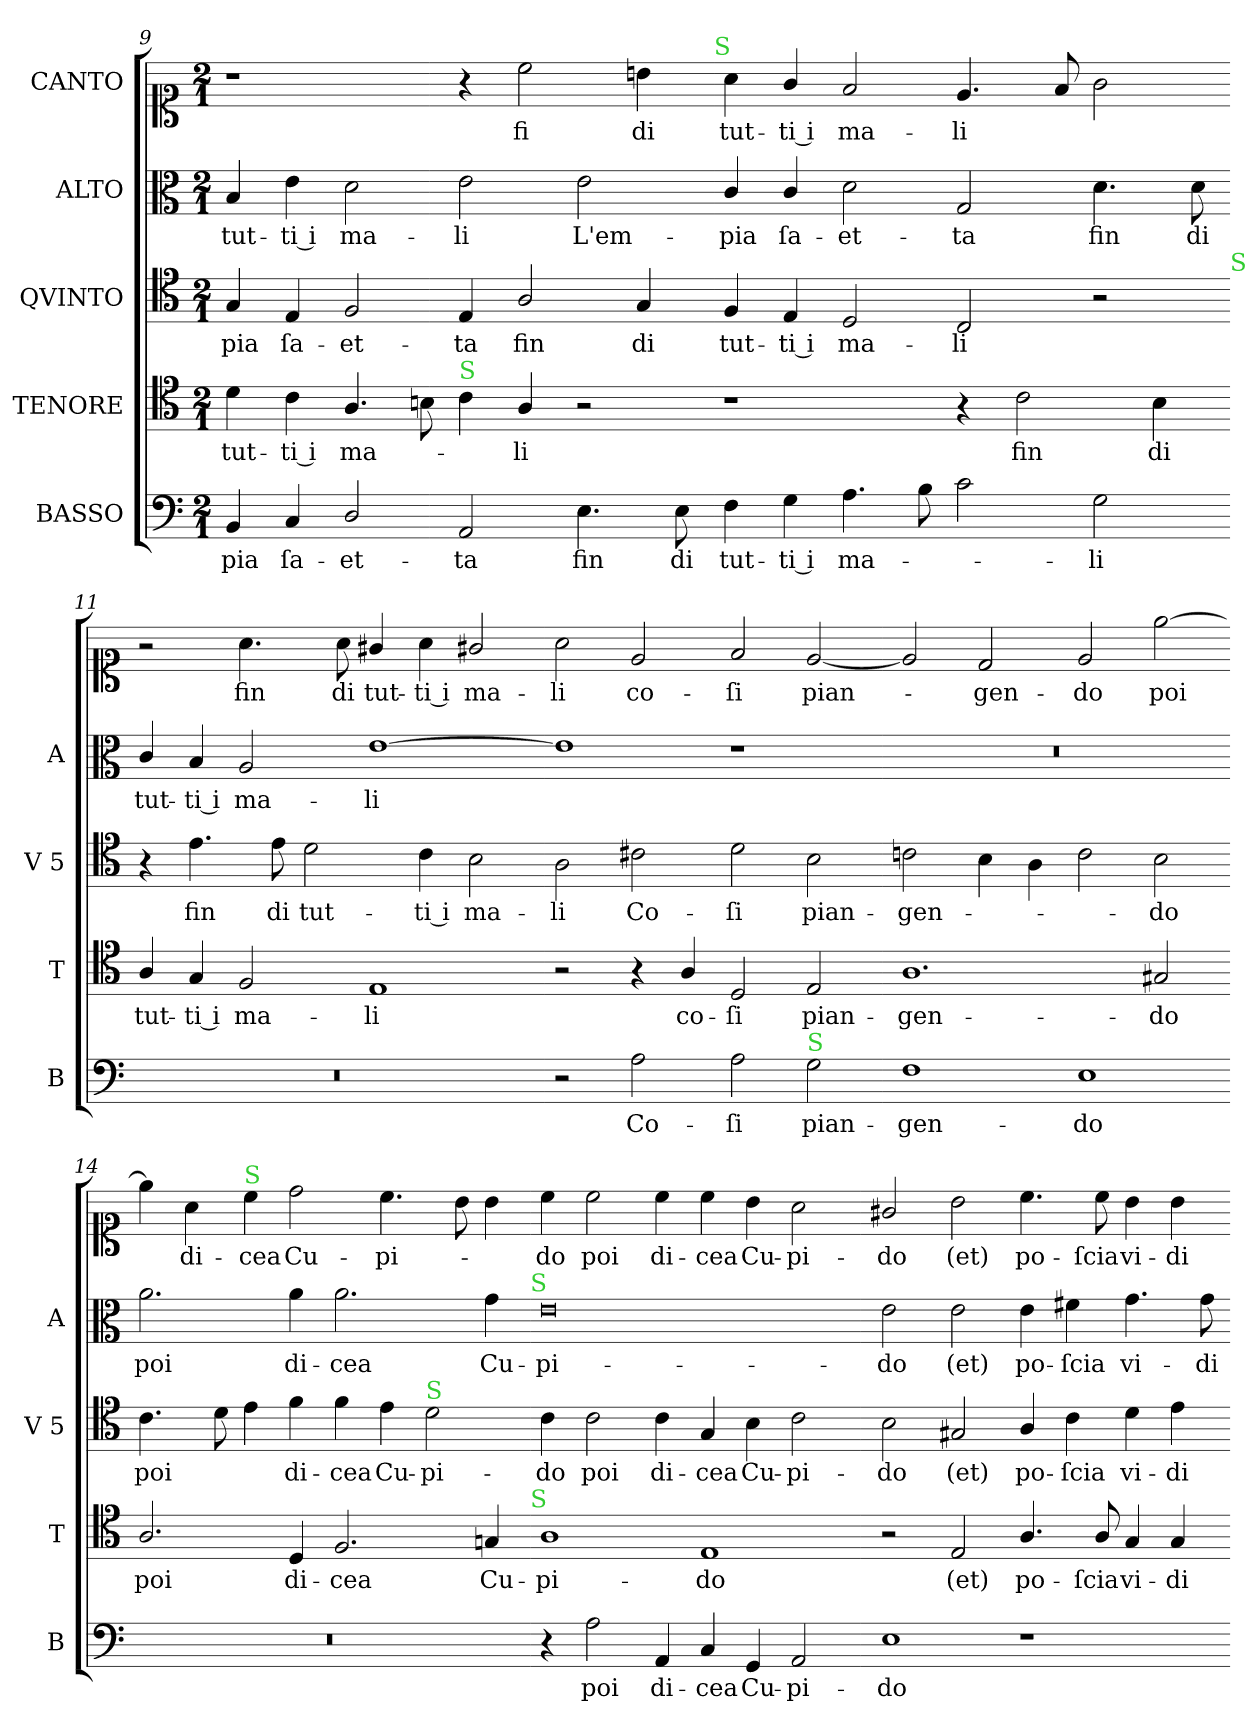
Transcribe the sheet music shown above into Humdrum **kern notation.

**kern	**text	**kern	**text	**kern	**text	**kern	**text	**kern	**text
*part5	*part5	*part4	*part4	*part3	*part3	*part2	*part2	*part1	*part1
*staff5	*staff5	*staff4	*staff4	*staff3	*staff3	*staff2	*staff2	*staff1	*staff1
*I"BASSO	*	*I"TENORE	*	*I"QVINTO	*	*I"ALTO	*	*I"CANTO	*
*I'B	*	*I'T	*	*I'V 5	*	*I'A	*	*	*
*clefF4	*	*clefC4	*	*clefC4	*	*clefC3	*	*clefC1	*
*k[]	*	*k[]	*	*k[]	*	*k[]	*	*k[]	*
*A:aeo	*	*A:aeo	*	*A:aeo	*	*A:aeo	*	*A:aeo	*
*M2/1	*	*M2/1	*	*M2/1	*	*M2/1	*	*M2/1	*
=9	=9	=9	=9	=9	=9	=9	=9	=9	=9
4BB/	-pia	4d\	tut-	4G/	-pia	4B/	tut-	1r	.
4C/	ſa-	4c\	ti i	4E/	ſa-	4e\	ti i	.	.
2D/	-et-	4.A/	ma-	2F/	-et-	2d\	ma-	.	.
.	.	8Bn\	.	.	.	.	.	.	.
!	!	!LO:TX:a:color=limegreen:t=S	!	!	!	!	!	!	!
2AA/	-ta	4c\	.	4E/	-ta	2e\	-li	4r	.
.	.	4A/	-li	2A/	fin	.	.	2cc\	fi
4.E\	fin	2r	.	.	.	2e\	L'em-	.	.
.	.	.	.	4G/	di	.	.	4bn\	di
8E\	di	.	.	.	.	.	.	.	.
!	!	!	!	!	!	!	!	!LO:TX:a:color=limegreen:t=S	!
=10-	=10-	=10-	=10-	=10-	=10-	=10-	=10-	=10-	=10-
4F\	tut-	1r	.	4F/	tut-	4c/	-pia	4a\	tut-
4G\	ti i	.	.	4E/	ti i	4c/	ſa-	4g/	ti i
4.A\	ma-	.	.	2D/	ma-	2d\	-et-	2f/	ma-
8B\	.	.	.	.	.	.	.	.	.
2c\	.	4r	.	2C/	-li	2G/	-ta	4.e/	-li
.	.	2c\	fin	.	.	.	.	.	.
.	.	.	.	.	.	.	.	8f/	.
2G\	-li	.	.	2r	.	4.d\	fin	2g\	.
.	.	4B\	di	.	.	.	.	.	.
.	.	.	.	.	.	8d\	di	.	.
!	!	!	!	!LO:TX:a:color=limegreen:t=S	!	!	!	!	!
=11-	=11-	=11-	=11-	=11-	=11-	=11-	=11-	=11-	=11-
0r	.	4A/	tut-	4r	.	4c/	tut-	2r	.
.	.	4G/	ti i	4.e\	fin	4B/	ti i	.	.
.	.	2F/	ma-	.	.	2A/	ma-	4.a\	fin
.	.	.	.	8e\	di	.	.	.	.
.	.	.	.	2d\	tut-	.	.	.	.
.	.	.	.	.	.	.	.	8a\	di
.	.	1E	-li	.	.	[1e	-li	4g#X/	tut-
.	.	.	.	4c\	ti i	.	.	4a\	ti i
.	.	.	.	2B\	ma-	.	.	2g#X/	ma-
=12-	=12-	=12-	=12-	=12-	=12-	=12-	=12-	=12-	=12-
2r	.	2r	.	2A\	-li	1e]	.	2a\	-li
2A\	Co-	4r	.	2c#X\	Co-	.	.	2e/	co-
.	.	4A/	co-	.	.	.	.	.	.
2A\	-ſi	2D/	-ſi	2d\	-ſi	1r	.	2f/	-ſi
!LO:TX:a:color=limegreen:t=S	!	!	!	!	!	!	!	!	!
2G\	pian-	2E/	pian-	2B\	pian-	.	.	[2e/	pian-
=13-	=13-	=13-	=13-	=13-	=13-	=13-	=13-	=13-	=13-
1F	-gen-	1.A	-gen-	2cn\	-gen-	0r	.	2e/]	.
.	.	.	.	4B\	.	.	.	2d/	-gen-
.	.	.	.	4A\	.	.	.	.	.
1E	-do	.	.	2c\	.	.	.	2e/	-do
.	.	2G#X/	-do	2B\	-do	.	.	[2ee\	poi
=14-	=14-	=14-	=14-	=14-	=14-	=14-	=14-	=14-	=14-
0r	.	2.A/	poi	4.c\	poi	2.a\	poi	4ee\]	.
.	.	.	.	.	.	.	.	4a\	di-
.	.	.	.	8d\	.	.	.	.	.
!	!	!	!	!	!	!	!	!LO:TX:a:color=limegreen:t=S	!
.	.	.	.	4e\	.	.	.	4cc\	-cea
.	.	4D/	di-	4f\	di-	4a\	di-	2dd\	Cu-
.	.	2.F/	-cea	4f\	-cea	2.a\	-cea	.	.
.	.	.	.	4e\	Cu-	.	.	4.cc\	-pi-
!	!	!	!	!LO:TX:a:color=limegreen:t=S	!	!	!	!	!
.	.	.	.	2d\	-pi-	.	.	.	.
.	.	.	.	.	.	.	.	8b\	.
.	.	4Gn/	Cu-	.	.	4g\	Cu-	4b\	.
!	!	!	!	!	!	!LO:TX:a:color=limegreen:t=S	!	!	!
!	!	!LO:TX:a:color=limegreen:t=S	!	!	!	!	!	!	!
=15-	=15-	=15-	=15-	=15-	=15-	=15-	=15-	=15-	=15-
4r	.	1A	-pi-	4c\	-do	0e	-pi-	4cc\	-do
2A\	poi	.	.	2c\	poi	.	.	2cc\	poi
4AA/	di-	.	.	4c\	di-	.	.	4cc\	di-
4C/	-cea	1E	-do	4G/	-cea	.	.	4cc\	-cea
4GG/	Cu-	.	.	4B\	Cu-	.	.	4b\	Cu-
2AA/	-pi-	.	.	2c\	-pi-	.	.	2a\	-pi-
=16-	=16-	=16-	=16-	=16-	=16-	=16-	=16-	=16-	=16-
1E	-do	2r	.	2B\	-do	2e\	-do	2g#X/	-do
.	.	2E/	(et)	2G#X/	(et)	2e\	(et)	2b\	(et)
1r	.	4.A/	po-	4A/	po-	4e\	po-	4.cc\	po-
.	.	.	.	4c\	-ſcia	4f#X\	-ſcia	.	.
.	.	8A/	-ſcia	.	.	.	.	8cc\	-ſcia
.	.	4G/	vi-	4d\	vi-	4.g\	vi-	4b\	vi-
.	.	4G/	-di	4e\	-di	.	.	4b\	-di
.	.	.	.	.	.	8g\	-di	.	.
=-	=-	=-	=-	=-	=-	=-	=-	=-	=-
*-	*-	*-	*-	*-	*-	*-	*-	*-	*-
